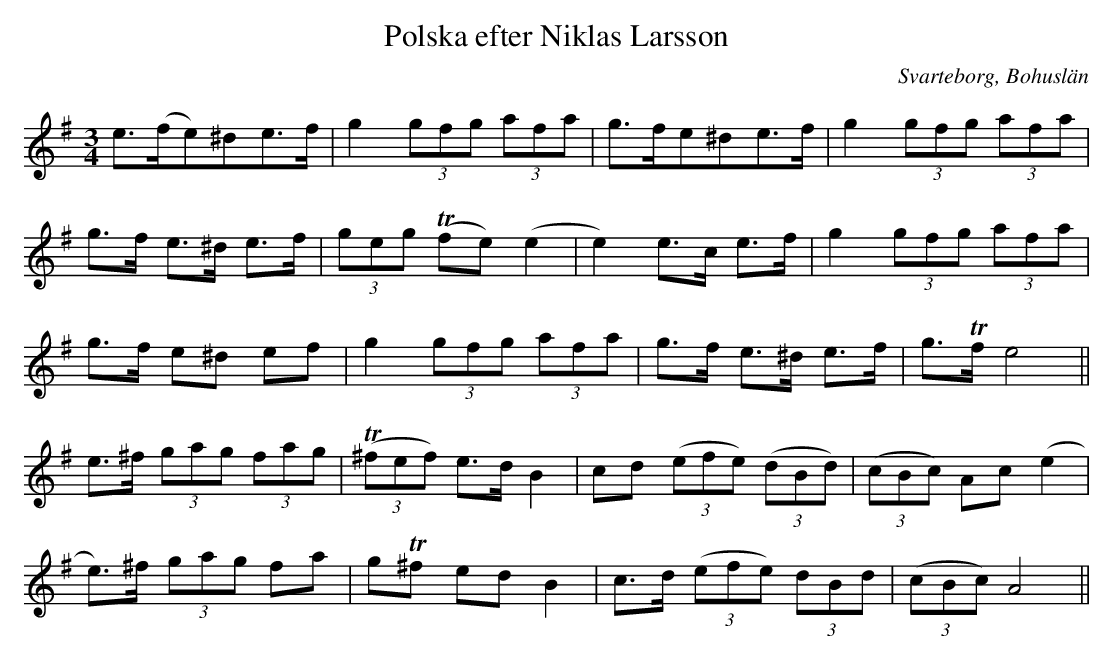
X:1
T:Polska efter Niklas Larsson
O:Svarteborg, Bohuslän
M:3/4
L:1/8
K:G
e>(fe)^de>f|g2 (3gfg (3afa|g>fe^de>f|g2 (3gfg (3afa|
g>f e>^d e>f|(3geg (Tfe) (e2|e2) e>c e>f|g2 (3gfg (3afa|
g>f e^d ef|g2 (3gfg (3afa|g>f e>^d e>f|g>Tf e4||
e>^f (3gag (3fag|((3T^fef) e>d B2|cd ((3efe) ((3dBd)|((3cBc) Ac (e2|
e)>^f (3gag fa|gT^f ed B2|c>d ((3efe) (3dBd|((3cBc) A4||
